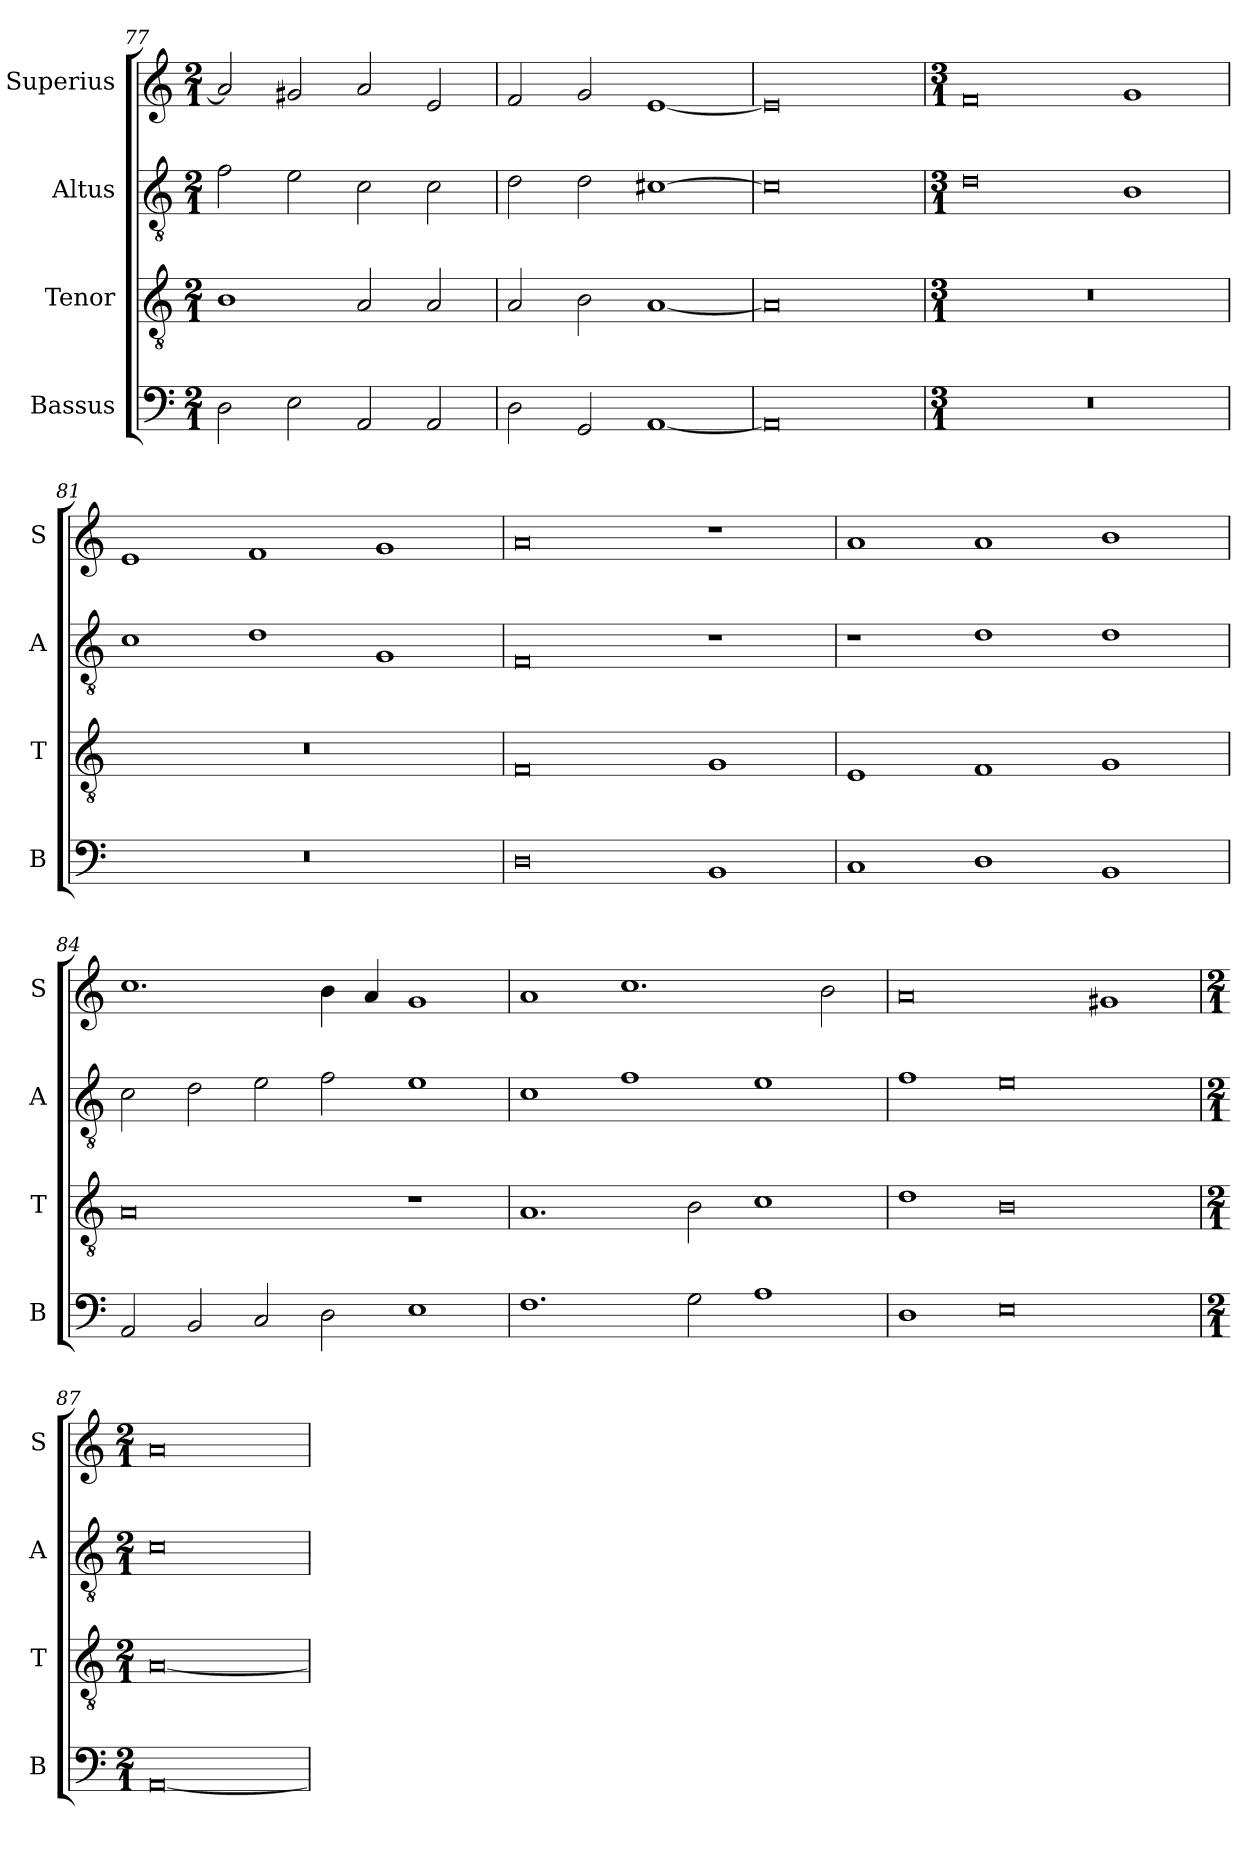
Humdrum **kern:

**kern	**kern	**kern	**kern
*part4	*part3	*part2	*part1
*staff4	*staff3	*staff2	*staff1
*I"Bassus	*I"Tenor	*I"Altus	*I"Superius
*I'B	*I'T	*I'A	*I'S
*clefF4	*clefGv2	*clefGv2	*clefG2
*k[]	*k[]	*k[]	*k[]
*C:	*C:	*C:	*C:
*M2/1	*M2/1	*M2/1	*M2/1
=77	=77	=77	=77
2D	1B	2f	2a]
2E	.	2e	2g#X
2AA	2A	2c	2a
2AA	2A	2c	2e
=78	=78	=78	=78
2D	2A	2d	2f
2GG	2B	2d	2g
[1AA	[1A	[1c#X	[1e
=79	=79	=79	=79
0AA]	0A]	0c#]	0e]
=80	=80	=80	=80
*M3/1	*M3/1	*M3/1	*M3/1
1%3r	1%3r	0d	0f
.	.	1B	1g
=81	=81	=81	=81
1%3r	1%3r	1c	1e
.	.	1d	1f
.	.	1G	1g
=82	=82	=82	=82
0D	0F	0F	0a
1BB	1G	1r	1r
=83	=83	=83	=83
1C	1E	1r	1a
1D	1F	1d	1a
1BB	1G	1d	1b
=84	=84	=84	=84
2AA	0A	2c	1.cc
2BB	.	2d	.
2C	.	2e	.
2D	.	2f	4b
.	.	.	4a
1E	1r	1e	1g
=85	=85	=85	=85
1.F	1.A	1c	1a
.	.	1f	1.cc
2G	2B	.	.
1A	1c	1e	.
.	.	.	2b
=86	=86	=86	=86
1D	1d	1f	0a
0E	0B	0e	.
.	.	.	1g#X
=87	=87	=87	=87
*M2/1	*M2/1	*M2/1	*M2/1
[0AA	[0A	0c	0a
=	=	=	=
*-	*-	*-	*-
